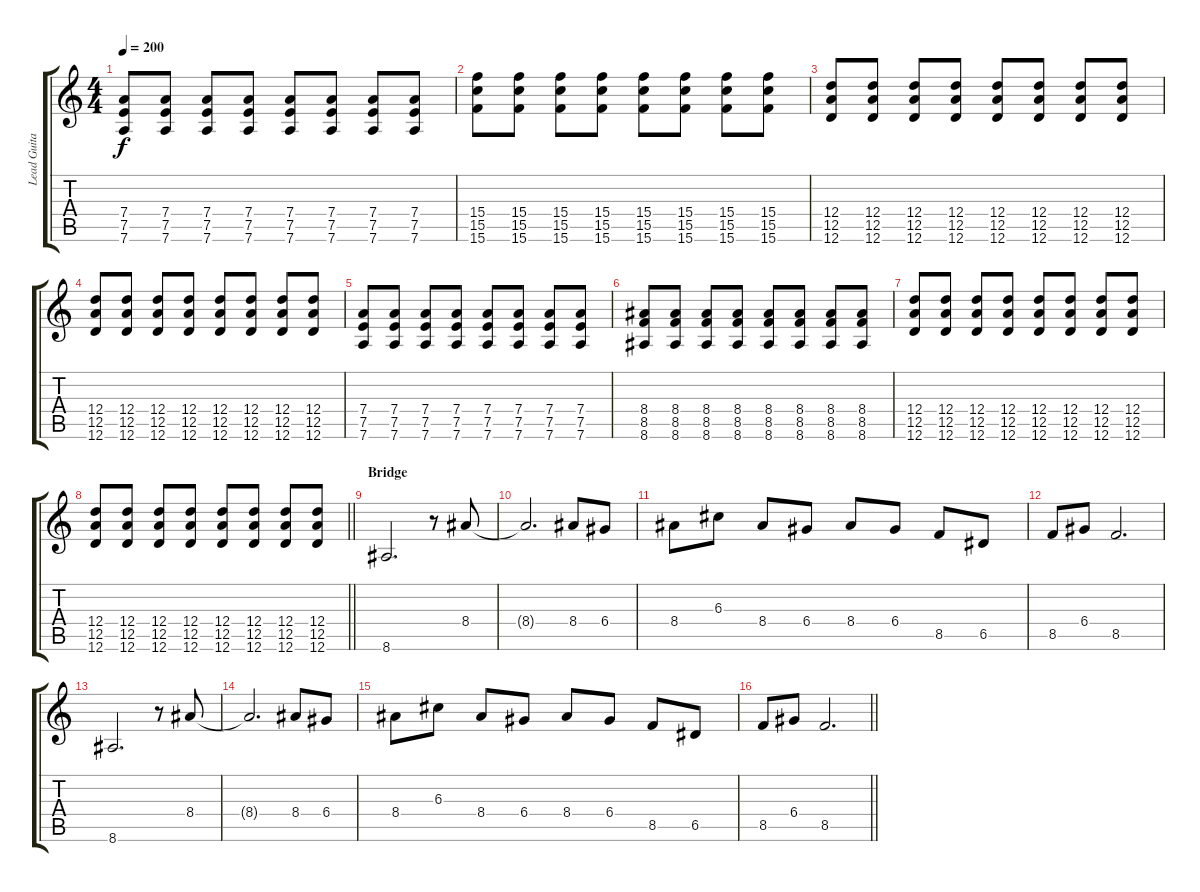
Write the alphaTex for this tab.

\track ("Lead Guitar - Daron" "Lead Guita") {instrument distortionguitar}
\staff {score tabs}
\tuning (E4 B3 G3 D3 A2 D2) {hide}
\ts (4 4)
\tempo 200
\clef g2
\ks c
(7.4 7.5 7.6).8{dy f} (7.4 7.5 7.6).8 (7.4 7.5 7.6).8 (7.4 7.5 7.6).8 (7.4 7.5 7.6).8 (7.4 7.5 7.6).8 (7.4 7.5 7.6).8 (7.4 7.5 7.6).8 |
(15.4 15.5 15.6).8 (15.4 15.5 15.6).8 (15.4 15.5 15.6).8 (15.4 15.5 15.6).8 (15.4 15.5 15.6).8 (15.4 15.5 15.6).8 (15.4 15.5 15.6).8 (15.4 15.5 15.6).8 |
(12.4 12.5 12.6).8 (12.4 12.5 12.6).8 (12.4 12.5 12.6).8 (12.4 12.5 12.6).8 (12.4 12.5 12.6).8 (12.4 12.5 12.6).8 (12.4 12.5 12.6).8 (12.4 12.5 12.6).8 |
(12.4 12.5 12.6).8 (12.4 12.5 12.6).8 (12.4 12.5 12.6).8 (12.4 12.5 12.6).8 (12.4 12.5 12.6).8 (12.4 12.5 12.6).8 (12.4 12.5 12.6).8 (12.4 12.5 12.6).8 |
(7.4 7.5 7.6).8 (7.4 7.5 7.6).8 (7.4 7.5 7.6).8 (7.4 7.5 7.6).8 (7.4 7.5 7.6).8 (7.4 7.5 7.6).8 (7.4 7.5 7.6).8 (7.4 7.5 7.6).8 |
(8.4 8.5 8.6).8 (8.4 8.5 8.6).8 (8.4 8.5 8.6).8 (8.4 8.5 8.6).8 (8.4 8.5 8.6).8 (8.4 8.5 8.6).8 (8.4 8.5 8.6).8 (8.4 8.5 8.6).8 |
(12.4 12.5 12.6).8 (12.4 12.5 12.6).8 (12.4 12.5 12.6).8 (12.4 12.5 12.6).8 (12.4 12.5 12.6).8 (12.4 12.5 12.6).8 (12.4 12.5 12.6).8 (12.4 12.5 12.6).8 |
\barLineRight lightlight
(12.4 12.5 12.6).8 (12.4 12.5 12.6).8 (12.4 12.5 12.6).8 (12.4 12.5 12.6).8 (12.4 12.5 12.6).8 (12.4 12.5 12.6).8 (12.4 12.5 12.6).8 (12.4 12.5 12.6).8 |
\section ("" "Bridge")
8.6.2{d} r.8 8.4.8 |
8.4{t}.2{d} 8.4.8 6.4.8 |
8.4.8 6.3.8 8.4.8 6.4.8 8.4.8 6.4.8 8.5.8 6.5.8 |
8.5.8 6.4.8 8.5.2{d} |
8.6.2{d} r.8 8.4.8 |
8.4{t}.2{d} 8.4.8 6.4.8 |
8.4.8 6.3.8 8.4.8 6.4.8 8.4.8 6.4.8 8.5.8 6.5.8 |
\barLineRight lightlight
8.5.8 6.4.8 8.5.2{d}
